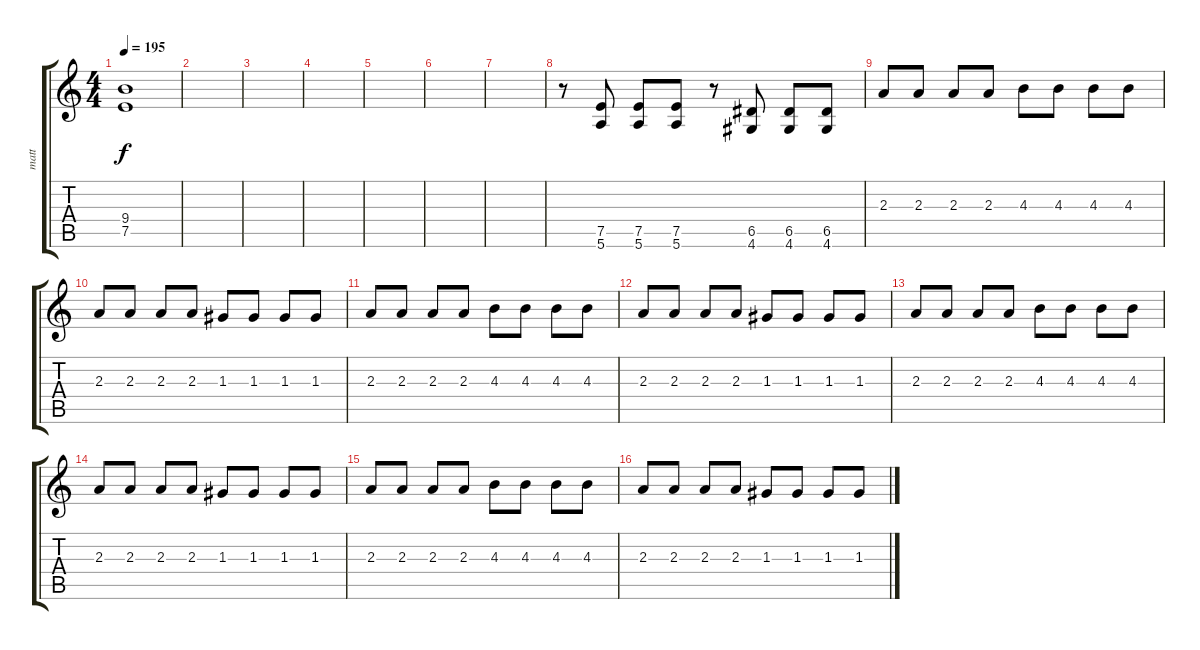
\track ("matt" "matt") {instrument distortionguitar}
\staff {score tabs}
\tuning (E4 B3 G3 D3 A2 E2) {hide}
\ts (4 4)
\tempo 195
\clef g2
\ks c
(9.4 7.5).1{dy f} |
|
|
|
|
|
|
r.8 (7.5 5.6).8 (7.5 5.6).8 (7.5 5.6).8 r.8 (6.5 4.6).8 (6.5 4.6).8 (6.5 4.6).8 |
2.3.8 2.3.8 2.3.8 2.3.8 4.3.8 4.3.8 4.3.8 4.3.8 |
2.3.8 2.3.8 2.3.8 2.3.8 1.3.8 1.3.8 1.3.8 1.3.8 |
2.3.8 2.3.8 2.3.8 2.3.8 4.3.8 4.3.8 4.3.8 4.3.8 |
2.3.8 2.3.8 2.3.8 2.3.8 1.3.8 1.3.8 1.3.8 1.3.8 |
2.3.8 2.3.8 2.3.8 2.3.8 4.3.8 4.3.8 4.3.8 4.3.8 |
2.3.8 2.3.8 2.3.8 2.3.8 1.3.8 1.3.8 1.3.8 1.3.8 |
2.3.8 2.3.8 2.3.8 2.3.8 4.3.8 4.3.8 4.3.8 4.3.8 |
2.3.8 2.3.8 2.3.8 2.3.8 1.3.8 1.3.8 1.3.8 1.3.8
